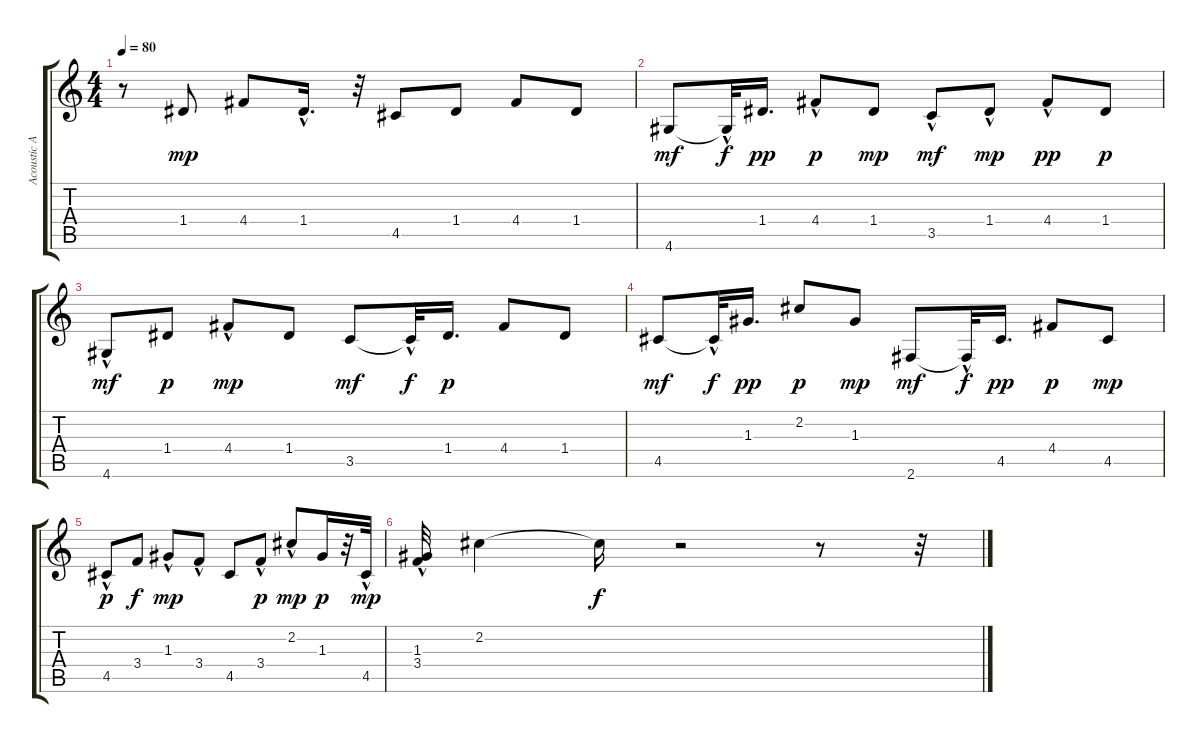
\track ("Acoustic Accompaniment" "Acoustic A") {instrument acousticguitarsteel}
\staff {score tabs}
\tuning (E4 B3 G3 D3 A2 E2) {hide}
\ts (4 4)
\tempo 80
\clef g2
\ks c
r.8{dy mp} 1.4.8 4.4.8 1.4{hac}.16{d} r.32 4.5.8 1.4.8 4.4.8 1.4.8 |
4.6.8{dy mf} 4.6{hac t}.32{dy f} 1.4.16{d dy pp} 4.4{hac}.8{dy p} 1.4.8{dy mp} 3.5{hac}.8{dy mf} 1.4{hac}.8{dy mp} 4.4{hac}.8{dy pp} 1.4.8{dy p} |
4.6{hac}.8{dy mf} 1.4.8{dy p} 4.4{hac}.8{dy mp} 1.4.8 3.5.8{dy mf} 3.5{hac t}.32{dy f} 1.4.16{d dy p} 4.4.8 1.4.8 |
4.5.8{dy mf} 4.5{hac t}.32{dy f} 1.3.16{d dy pp} 2.2.8{dy p} 1.3.8{dy mp} 2.6.8{dy mf} 2.6{hac t}.32{dy f} 4.5.16{d dy pp} 4.4.8{dy p} 4.5.8{dy mp} |
4.5{hac}.8{dy p} 3.4.8{dy f} 1.3{hac}.8{dy mp} 3.4{hac}.8 4.5.8 3.4{hac}.8{dy p} 2.2{hac}.8{dy mp} 1.3.16{dy p} r.32 4.5{hac}.32{dy mp} |
(1.3 3.4{hac}).32 2.2.4 2.2{t}.16{dy f} r.2 r.8 r.32
